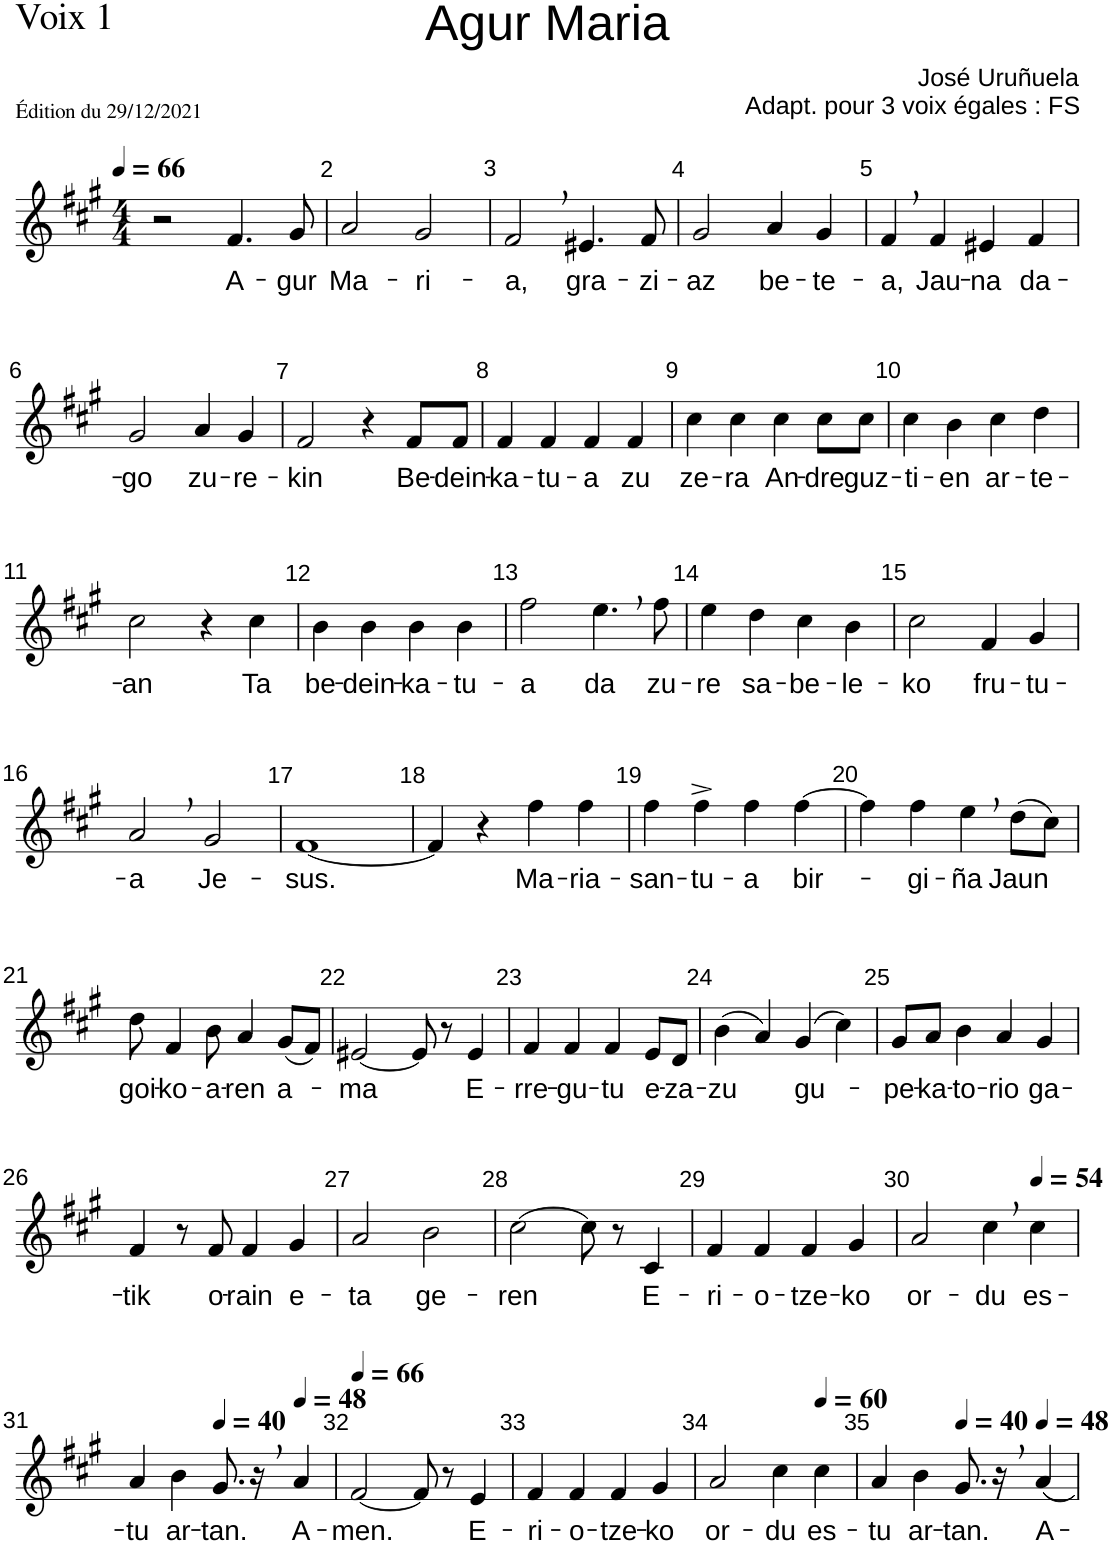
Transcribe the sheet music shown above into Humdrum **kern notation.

**kern	**text
*part1	*part1
*staff1	*staff1
*I"Voix 1	*
*I'V1	*
*clefG2	*
*k[f#c#g#]	*
*M4/4	*
*MM66	*
=1	=1
2r	.
!	!LO:LY:b
4.f#/	A-
!	!LO:LY:b
8g#/	-gur
=2	=2
!	!LO:LY:b
2a/	Ma-
!	!LO:LY:b
2g#/	-ri-
=3	=3
!	!LO:LY:b
2f#,/	-a,
!	!LO:LY:b
4.e#X/	gra-
!	!LO:LY:b
8f#/	-zi-
=4	=4
!	!LO:LY:b
2g#/	-az
!	!LO:LY:b
4a/	be-
!	!LO:LY:b
4g#/	-te-
=5	=5
!	!LO:LY:b
4f#,/	-a,
!	!LO:LY:b
4f#/	Jau-
!	!LO:LY:b
4e#X/	-na
!	!LO:LY:b
4f#/	da-
!!LO:LB:g=z
=6	=6
!	!LO:LY:b
2g#/	-go
!	!LO:LY:b
4a/	zu-
!	!LO:LY:b
4g#/	-re-
=7	=7
!	!LO:LY:b
2f#/	-kin
4r	.
!	!LO:LY:b
8f#/L	Be-
!	!LO:LY:b
8f#/J	-dein-
=8	=8
!	!LO:LY:b
4f#/	-ka-
!	!LO:LY:b
4f#/	-tu-
!	!LO:LY:b
4f#/	-a
!	!LO:LY:b
4f#/	zu
=9	=9
!	!LO:LY:b
4cc#\	ze-
!	!LO:LY:b
4cc#\	-ra
!	!LO:LY:b
4cc#\	An-
!	!LO:LY:b
8cc#\L	-dre
!	!LO:LY:b
8cc#\J	guz-
=10	=10
!	!LO:LY:b
4cc#\	-ti-
!	!LO:LY:b
4b\	-en
!	!LO:LY:b
4cc#\	ar-
!	!LO:LY:b
4dd\	-te-
!!LO:LB:g=z
=11	=11
!	!LO:LY:b
2cc#\	-an
4r	.
!	!LO:LY:b
4cc#\	Ta
=12	=12
!	!LO:LY:b
4b\	be-
!	!LO:LY:b
4b\	-dein-
!	!LO:LY:b
4b\	-ka-
!	!LO:LY:b
4b\	-tu-
=13	=13
!	!LO:LY:b
2ff#\	-a
!	!LO:LY:b
4.ee,\	da
!	!LO:LY:b
8ff#\	zu-
=14	=14
!	!LO:LY:b
4ee\	-re
!	!LO:LY:b
4dd\	sa-
!	!LO:LY:b
4cc#\	-be-
!	!LO:LY:b
4b\	-le-
=15	=15
!	!LO:LY:b
2cc#\	-ko
!	!LO:LY:b
4f#/	fru-
!	!LO:LY:b
4g#/	-tu-
!!LO:LB:g=z
=16	=16
!	!LO:LY:b
2a,/	-a
!	!LO:LY:b
2g#/	Je-
=17	=17
!	!LO:LY:b
[1f#	-sus.
=18	=18
4f#/]	.
4r	.
!	!LO:LY:b
4ff#\	Ma-
!	!LO:LY:b
4ff#\	-ria-
=19	=19
!	!LO:LY:b
4ff#\	-san-
!	!LO:LY:b
4ff#^\	-tu-
!	!LO:LY:b
4ff#\	-a
!	!LO:LY:b
[4ff#\	bir-
=20	=20
4ff#\]	.
!	!LO:LY:b
4ff#\	-gi-
!	!LO:LY:b
4ee,\	-ña
!	!LO:LY:b
(8dd\L	Jaun
8cc#\J)	.
!!LO:LB:g=z
=21	=21
!	!LO:LY:b
8dd\	goi-
!	!LO:LY:b
4f#/	-ko-
!	!LO:LY:b
8b\	-a-
!	!LO:LY:b
4a/	-ren
!	!LO:LY:b
(8g#/L	a-
8f#/J)	.
=22	=22
!	!LO:LY:b
[2e#X/	-ma
8e#/]	.
8r	.
!	!LO:LY:b
4e#/	E-
=23	=23
!	!LO:LY:b
4f#/	-rre-
!	!LO:LY:b
4f#/	-gu-
!	!LO:LY:b
4f#/	-tu
!	!LO:LY:b
8e/L	e-
!	!LO:LY:b
8d/J	-za-
=24	=24
!	!LO:LY:b
(4b\	-zu
4a/)	.
!	!LO:LY:b
(4g#/	gu-
4cc#\)	.
=25	=25
!	!LO:LY:b
8g#/L	-pe-
!	!LO:LY:b
8a/J	-ka-
!	!LO:LY:b
4b\	-to-
!	!LO:LY:b
4a/	-rio
!	!LO:LY:b
4g#/	ga-
!!LO:LB:g=z
=26	=26
!	!LO:LY:b
4f#/	-tik
8r	.
!	!LO:LY:b
8f#/	o-
!	!LO:LY:b
4f#/	-rain
!	!LO:LY:b
4g#/	e-
=27	=27
!	!LO:LY:b
2a/	-ta
!	!LO:LY:b
2b\	ge-
=28	=28
!	!LO:LY:b
[2cc#\	-ren
8cc#\]	.
8r	.
!	!LO:LY:b
4c#/	E-
=29	=29
!	!LO:LY:b
4f#/	-ri-
!	!LO:LY:b
4f#/	-o-
!	!LO:LY:b
4f#/	-tze-
!	!LO:LY:b
4g#/	-ko
=30	=30
!	!LO:LY:b
2a/	or-
!	!LO:LY:b
4cc#,\	-du
*MM54	*
!	!LO:LY:b
4cc#\	es-
!!LO:LB:g=z
=31	=31
!	!LO:LY:b
4a/	-tu
!	!LO:LY:b
4b\	ar-
*MM40	*
!	!LO:LY:b
8.g#/	-tan.
16r	.
*MM48	*
!	!LO:LY:b
4a/	A-
=32	=32
*MM66	*
!	!LO:LY:b
[2f#/	-men.
8f#/]	.
8r	.
!	!LO:LY:b
4e/	E-
=33	=33
!	!LO:LY:b
4f#/	-ri-
!	!LO:LY:b
4f#/	-o-
!	!LO:LY:b
4f#/	-tze-
!	!LO:LY:b
4g#/	-ko
=34	=34
!	!LO:LY:b
2a/	or-
!	!LO:LY:b
4cc#\	-du
*MM60	*
!	!LO:LY:b
4cc#\	es-
=35	=35
!	!LO:LY:b
4a/	-tu
!	!LO:LY:b
4b\	ar-
*MM40	*
!	!LO:LY:b
8.g#/	-tan.
16r	.
*MM48	*
!	!LO:LY:b
4a/	A-
=	=
*-	*-
